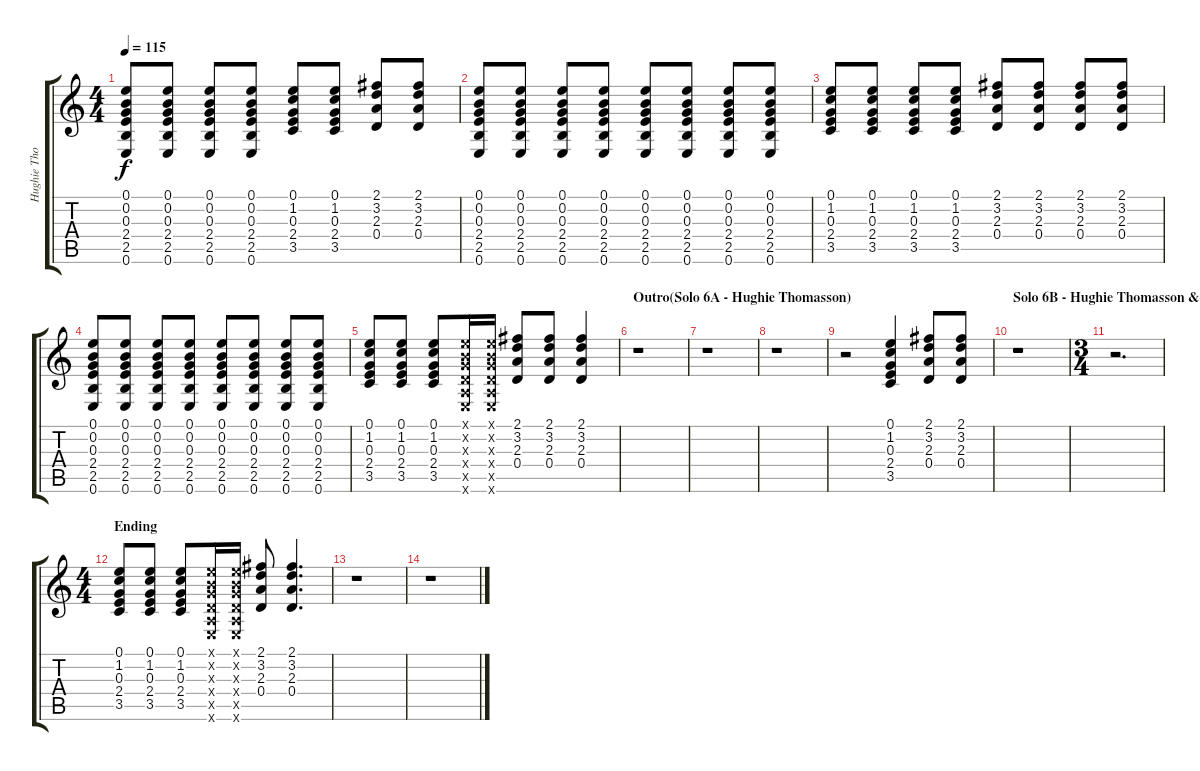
\track ("Hughie Thomasson - Acoustic Rhythm" "Hughie Tho") {instrument acousticguitarsteel}
\staff {score tabs}
\tuning (E4 B3 G3 D3 A2 E2) {hide}
\ts (4 4)
\tempo 115
\clef g2
\ks c
(0.1 0.2 0.3 2.4 2.5 0.6).8{dy f} (0.1 0.2 0.3 2.4 2.5 0.6).8 (0.1 0.2 0.3 2.4 2.5 0.6).8 (0.1 0.2 0.3 2.4 2.5 0.6).8 (0.1 1.2 0.3 2.4 3.5).8 (0.1 1.2 0.3 2.4 3.5).8 (2.1 3.2 2.3 0.4).8 (2.1 3.2 2.3 0.4).8 |
(0.1 0.2 0.3 2.4 2.5 0.6).8 (0.1 0.2 0.3 2.4 2.5 0.6).8 (0.1 0.2 0.3 2.4 2.5 0.6).8 (0.1 0.2 0.3 2.4 2.5 0.6).8 (0.1 0.2 0.3 2.4 2.5 0.6).8 (0.1 0.2 0.3 2.4 2.5 0.6).8 (0.1 0.2 0.3 2.4 2.5 0.6).8 (0.1 0.2 0.3 2.4 2.5 0.6).8 |
(0.1 1.2 0.3 2.4 3.5).8 (0.1 1.2 0.3 2.4 3.5).8 (0.1 1.2 0.3 2.4 3.5).8 (0.1 1.2 0.3 2.4 3.5).8 (2.1 3.2 2.3 0.4).8 (2.1 3.2 2.3 0.4).8 (2.1 3.2 2.3 0.4).8 (2.1 3.2 2.3 0.4).8 |
(0.1 0.2 0.3 2.4 2.5 0.6).8 (0.1 0.2 0.3 2.4 2.5 0.6).8 (0.1 0.2 0.3 2.4 2.5 0.6).8 (0.1 0.2 0.3 2.4 2.5 0.6).8 (0.1 0.2 0.3 2.4 2.5 0.6).8 (0.1 0.2 0.3 2.4 2.5 0.6).8 (0.1 0.2 0.3 2.4 2.5 0.6).8 (0.1 0.2 0.3 2.4 2.5 0.6).8 |
(0.1 1.2 0.3 2.4 3.5).8 (0.1 1.2 0.3 2.4 3.5).8 (0.1 1.2 0.3 2.4 3.5).8 (0.1{x} 0.2{x} 0.3{x} 0.4{x} 0.5{x} 0.6{x}).16 (0.1{x} 0.2{x} 0.3{x} 0.4{x} 0.5{x} 0.6{x}).16 (2.1 3.2 2.3 0.4).8 (2.1 3.2 2.3 0.4).8 (2.1 3.2 2.3 0.4).4 |
\section ("" "Outro(Solo 6A - Hughie Thomasson)")
r.1 |
r.1 |
r.1 |
r.2 (0.1 1.2 0.3 2.4 3.5).4 (2.1 3.2 2.3 0.4).8 (2.1 3.2 2.3 0.4).8 |
\section ("" "Solo 6B - Hughie Thomasson & Billy Jones")
r.1 |
\ts (3 4)
r.2{d} |
\ts (4 4)
\section ("" "Ending")
(0.1 1.2 0.3 2.4 3.5).8 (0.1 1.2 0.3 2.4 3.5).8 (0.1 1.2 0.3 2.4 3.5).8 (0.1{x} 0.2{x} 0.3{x} 0.4{x} 0.5{x} 0.6{x}).16 (0.1{x} 0.2{x} 0.3{x} 0.4{x} 0.5{x} 0.6{x}).16 (2.1 3.2 2.3 0.4).8 (2.1 3.2 2.3 0.4).4{d} |
r.1 |
r.1
